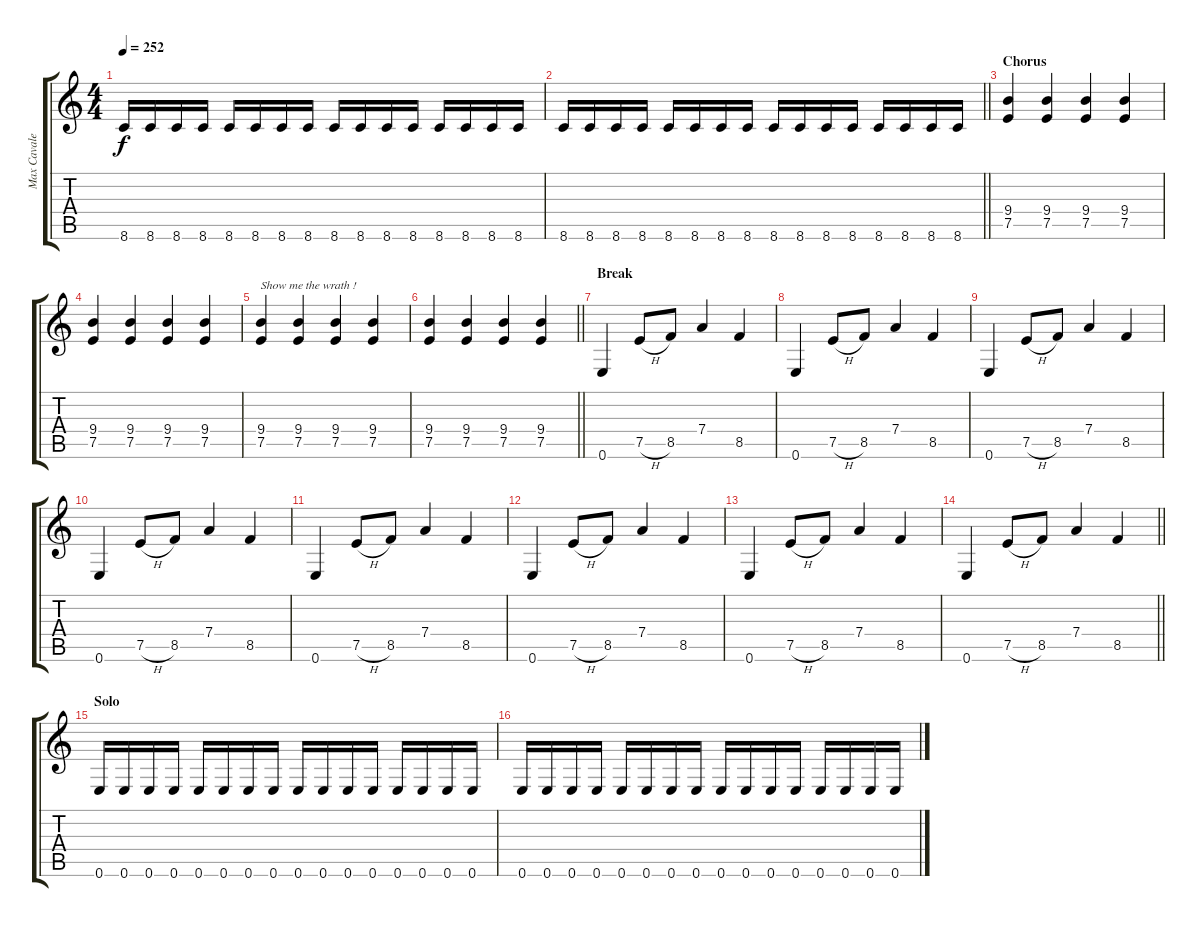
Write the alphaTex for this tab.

\track ("Max Cavalera" "Max Cavale") {instrument overdrivenguitar}
\staff {score tabs}
\tuning (E4 B3 G3 D3 A2 E2) {hide}
\ts (4 4)
\tempo 252
\clef g2
\ks c
8.6.16{dy f} 8.6.16 8.6.16 8.6.16 8.6.16 8.6.16 8.6.16 8.6.16 8.6.16 8.6.16 8.6.16 8.6.16 8.6.16 8.6.16 8.6.16 8.6.16 |
\barLineRight lightlight
8.6.16 8.6.16 8.6.16 8.6.16 8.6.16 8.6.16 8.6.16 8.6.16 8.6.16 8.6.16 8.6.16 8.6.16 8.6.16 8.6.16 8.6.16 8.6.16 |
\section ("" "Chorus")
(9.4 7.5).4 (9.4 7.5).4 (9.4 7.5).4 (9.4 7.5).4 |
(9.4 7.5).4 (9.4 7.5).4 (9.4 7.5).4 (9.4 7.5).4 |
(9.4 7.5).4{txt "Show me the wrath !"} (9.4 7.5).4 (9.4 7.5).4 (9.4 7.5).4 |
\barLineRight lightlight
(9.4 7.5).4 (9.4 7.5).4 (9.4 7.5).4 (9.4 7.5).4 |
\section ("" "Break")
0.6.4 7.5{h}.8 8.5.8 7.4.4 8.5.4 |
0.6.4 7.5{h}.8 8.5.8 7.4.4 8.5.4 |
0.6.4 7.5{h}.8 8.5.8 7.4.4 8.5.4 |
0.6.4 7.5{h}.8 8.5.8 7.4.4 8.5.4 |
0.6.4 7.5{h}.8 8.5.8 7.4.4 8.5.4 |
0.6.4 7.5{h}.8 8.5.8 7.4.4 8.5.4 |
0.6.4 7.5{h}.8 8.5.8 7.4.4 8.5.4 |
\barLineRight lightlight
0.6.4 7.5{h}.8 8.5.8 7.4.4 8.5.4 |
\section ("" "Solo")
0.6.16 0.6.16 0.6.16 0.6.16 0.6.16 0.6.16 0.6.16 0.6.16 0.6.16 0.6.16 0.6.16 0.6.16 0.6.16 0.6.16 0.6.16 0.6.16 |
0.6.16 0.6.16 0.6.16 0.6.16 0.6.16 0.6.16 0.6.16 0.6.16 0.6.16 0.6.16 0.6.16 0.6.16 0.6.16 0.6.16 0.6.16 0.6.16
